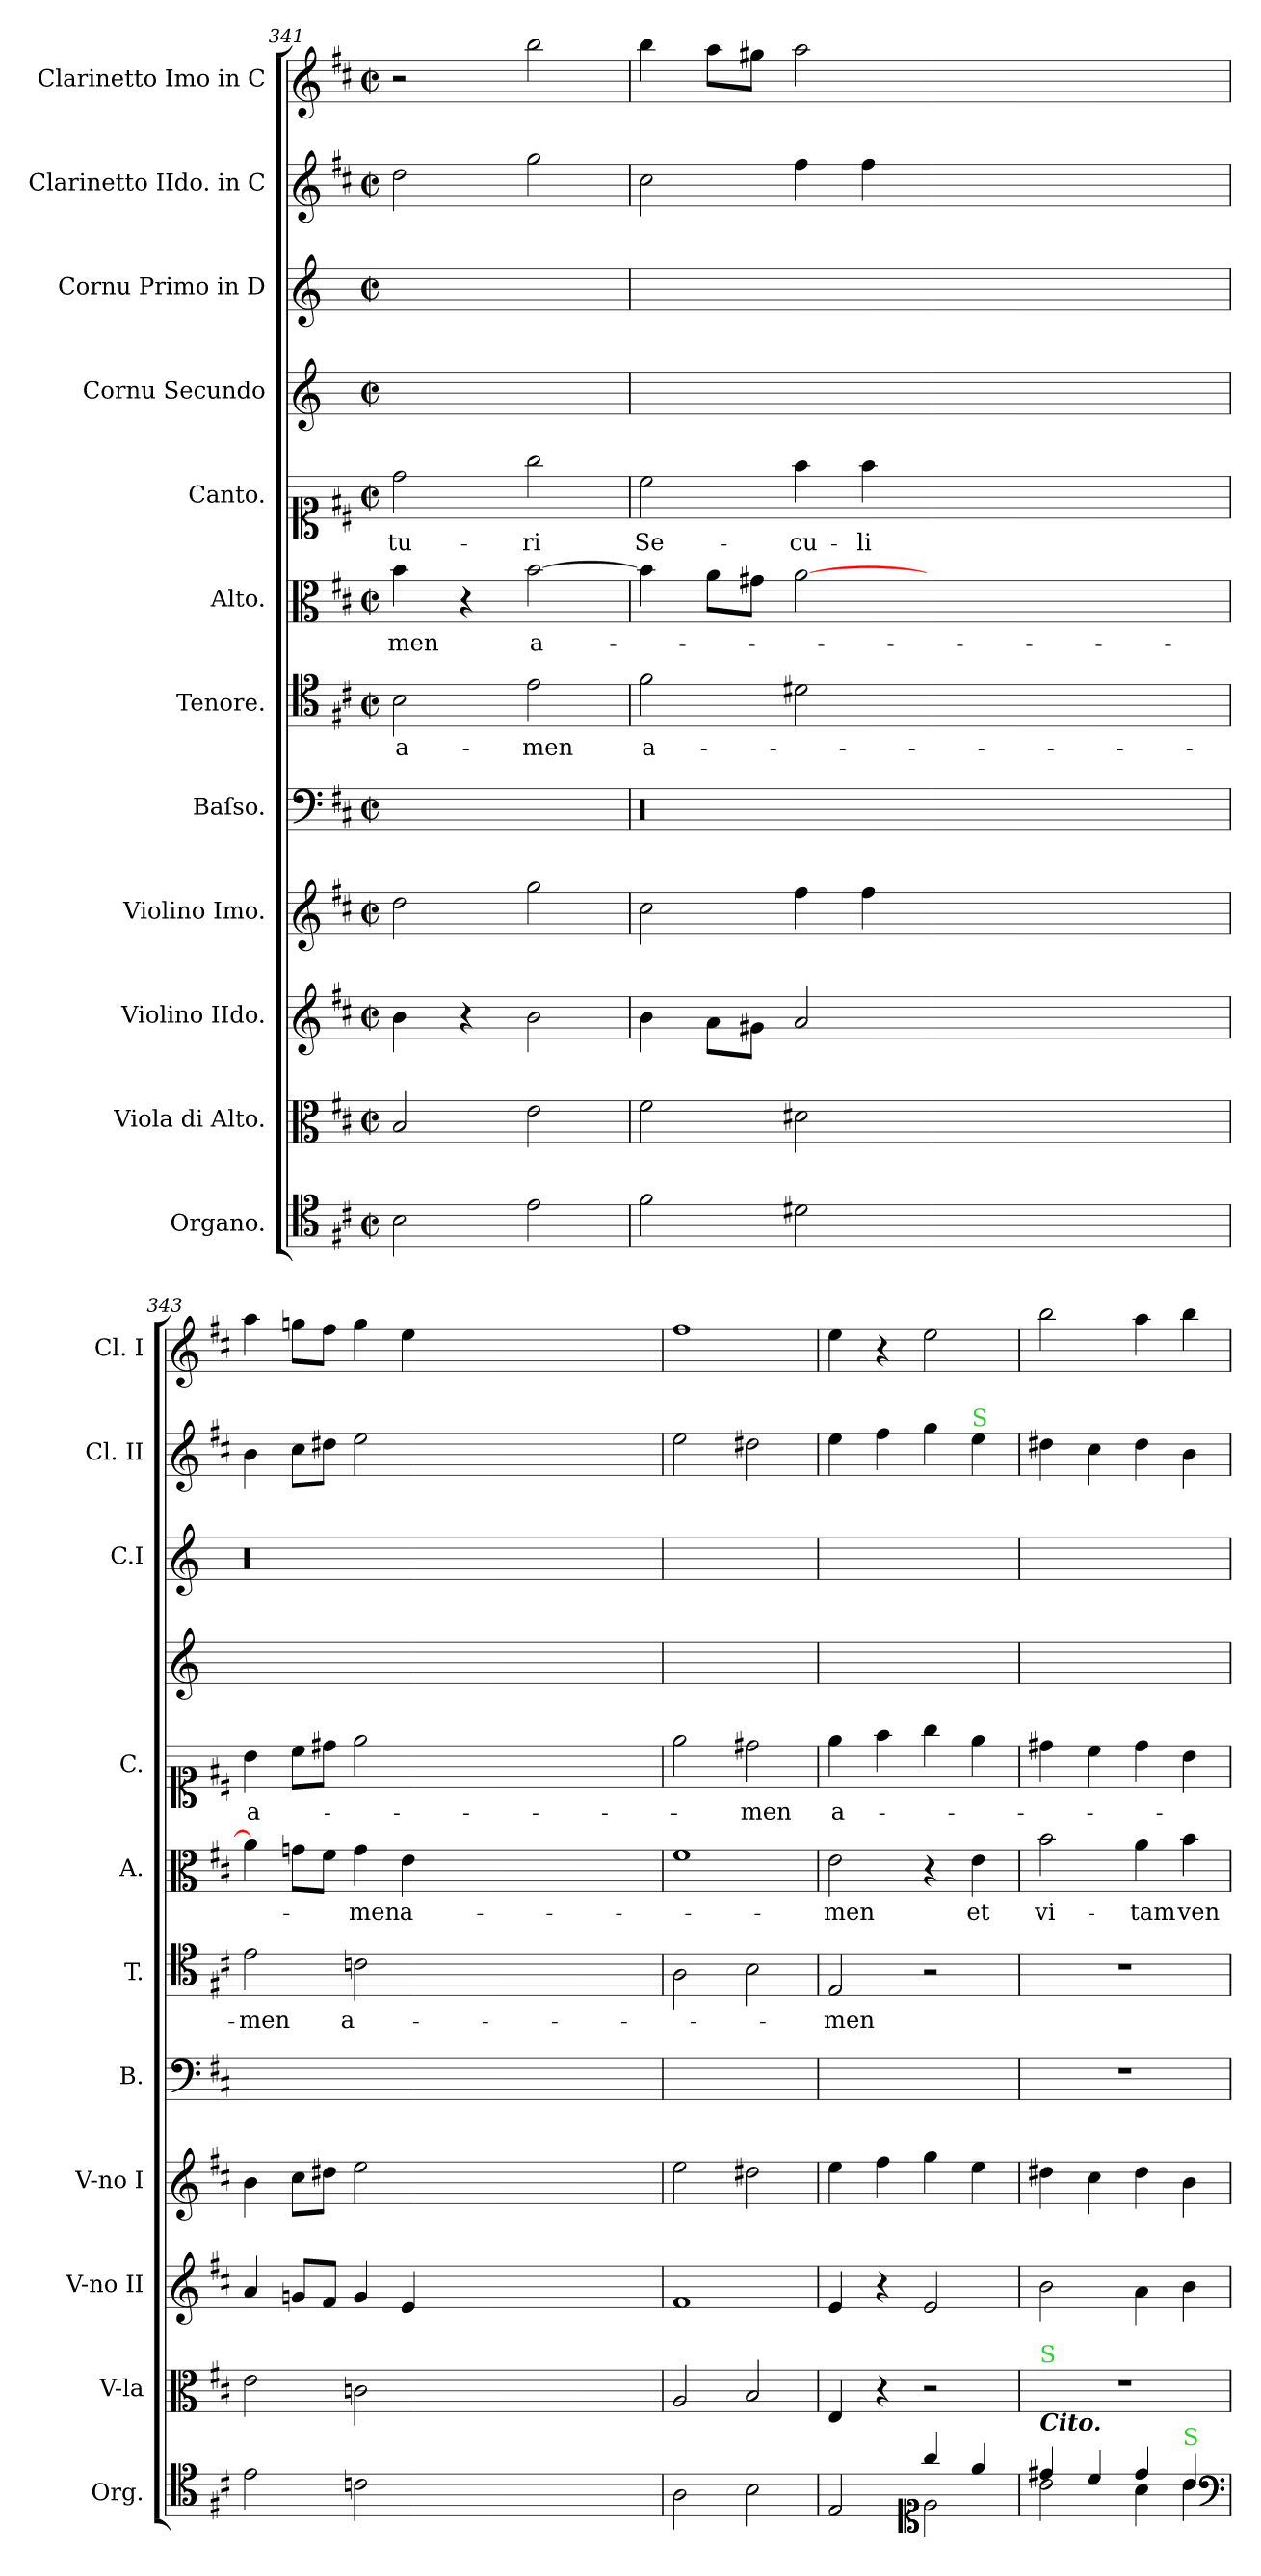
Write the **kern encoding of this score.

**kern	**kern	**kern	**kern	**kern	**kern	**text	**kern	**text	**kern	**text	**kern	**kern	**kern	**kern
*part12	*part11	*part10	*part9	*part8	*part7	*part7	*part6	*part6	*part5	*part5	*part4	*part3	*part2	*part1
*staff12	*staff11	*staff10	*staff9	*staff8	*staff7	*staff7	*staff6	*staff6	*staff5	*staff5	*staff4	*staff3	*staff2	*staff1
*I"Organo.	*I"Viola di Alto.	*I"Violino IIdo.	*I"Violino Imo.	*I"Baſso.	*I"Tenore.	*	*I"Alto.	*	*I"Canto.	*	*I"Cornu Secundo	*I"Cornu Primo in D	*I"Clarinetto IIdo. in C	*I"Clarinetto Imo in C
*I'Org.	*I'V-la	*I'V-no II	*I'V-no I	*I'B.	*I'T.	*	*I'A.	*	*I'C.	*	*	*I'C.I	*I'Cl. II	*I'Cl. I
*clefC4	*clefC3	*clefG2	*clefG2	*clefF4	*clefC4	*	*clefC3	*	*clefC1	*	*clefG2	*clefG2	*clefG2	*clefG2
*	*	*	*	*	*	*	*	*	*	*	*ITrd6c10	*ITrd6c10	*	*
*k[f#c#]	*k[f#c#]	*k[f#c#]	*k[f#c#]	*k[f#c#]	*k[f#c#]	*	*k[f#c#]	*	*k[f#c#]	*	*k[f#c#]	*k[f#c#]	*k[f#c#]	*k[f#c#]
*M2/2	*M2/2	*M2/2	*M2/2	*M2/2	*M2/2	*	*M2/2	*	*M2/2	*	*M2/2	*M2/2	*M2/2	*M2/2
*met(c|)	*met(c|)	*met(c|)	*met(c|)	*met(c|)	*met(c|)	*	*met(c|)	*	*met(c|)	*	*met(c|)	*met(c|)	*met(c|)	*met(c|)
=341	=341	=341	=341	=341	=341	=341	=341	=341	=341	=341	=341	=341	=341	=341
2B\	2B/	4b\	2dd\	1ryy	2B\	a-	4b\	-men	2dd\	-tu-	1ryy	1ryy	2dd\	2r
.	.	4r	.	.	.	.	4r	.	.	.	.	.	.	.
2e\	2e\	2b\	2gg\	.	2e\	-men	[2b\	a-	2gg\	-ri	.	.	2gg\	2bb\
=342	=342	=342	=342	=342	=342	=342	=342	=342	=342	=342	=342	=342	=342	=342
2f#\	2f#\	4b\	2cc#\	00r	2f#\	a-	4b\]	.	2cc#\	Se-	1ryy	00ryy	2cc#\	4bb\
.	.	8a\L	.	.	.	.	8a\L	.	.	.	.	.	.	8aa\L
.	.	8g#X\J	.	.	.	.	8g#X\J	.	.	.	.	.	.	8gg#X\J
2d#X\	2d#X\	2a/	4ff#\	.	2d#X\	.	[2a\	.	4ff#\	-cu-	.	.	4ff#\	2aa\
.	.	.	4ff#\	.	.	.	.	.	4ff#\	-li	.	.	4ff#\	.
0.ryy	0.ryy	0.ryy	0.ryy	.	0.ryy	.	0.ryy	.	0.ryy	.	0.ryy	.	0.ryy	0.ryy
=343	=343	=343	=343	=343	=343	=343	=343	=343	=343	=343	=343	=343	=343	=343
2e\	2e\	4a/	4b\	00ryy	2e\	-men	4a\]	.	4b\	a-	1ryy	00r	4b\	4aa\
.	.	8gn/L	8cc#\L	.	.	.	8gn\L	.	8cc#\L	.	.	.	8cc#\L	8ggn\L
.	.	8f#/J	8dd#X\J	.	.	.	8f#\J	.	8dd#X\J	.	.	.	8dd#X\J	8ff#\J
2cn\	2cn\	4g/	2ee\	.	2cn\	a-	4g\	-men	2ee\	.	.	.	2ee\	4gg\
.	.	4e/	.	.	.	.	4e\	a-	.	.	.	.	.	4ee\
0.ryy	0.ryy	0.ryy	0.ryy	.	0.ryy	.	0.ryy	.	0.ryy	.	0.ryy	.	0.ryy	0.ryy
=344	=344	=344	=344	=344	=344	=344	=344	=344	=344	=344	=344	=344	=344	=344
2A\	2A/	1f#	2ee\	1ryy	2A\	.	1f#	.	2ee\	.	1ryy	1ryy	2ee\	1ff#
2B\	2B/	.	2dd#X\	.	2B\	.	.	.	2dd#X\	-men	.	.	2dd#X\	.
=345	=345	=345	=345	=345	=345	=345	=345	=345	=345	=345	=345	=345	=345	=345
*^	*	*	*	*	*	*	*	*	*	*	*	*	*	*
2E/	2ryy	4E/	4e/	4ee\	1ryy	2E/	-men	2e\	-men	4ee\	a-	1ryy	1ryy	4ee\	4ee\
.	.	4r	4r	4ff#\	.	.	.	.	.	4ff#\	.	.	.	4ff#\	4r
*clefC1	*	*	*	*	*	*	*	*	*	*	*	*	*	*	*
4gg/	2e\	2r	2e/	4gg\	.	2r	.	4r	.	4gg\	.	.	.	4gg\	2ee\
!	!	!	!	!	!	!	!	!	!	!	!	!	!	!LO:TX:a:color=limegreen:t=S	!
4ee/	.	.	.	4ee\	.	.	.	4e\	et	4ee\	.	.	.	4ee\	.
=346	=346	=346	=346	=346	=346	=346	=346	=346	=346	=346	=346	=346	=346	=346	=346
!	!	!LO:TX:b:Bi:t=Cito.	!	!	!	!	!	!	!	!	!	!	!	!	!
!	!	!LO:TX:a:color=limegreen:t=S	!	!	!	!	!	!	!	!	!	!	!	!	!
4dd#X/	2b\	1r	2b\	4dd#X\	1r	1r	.	2b\	vi-	4dd#X\	.	1ryy	1ryy	4dd#X\	2bb\
4cc#/	.	.	.	4cc#\	.	.	.	.	.	4cc#\	.	.	.	4cc#\	.
4dd#/	4a\	.	4a\	4dd#\	.	.	.	4a\	-tam	4dd#\	.	.	.	4dd#\	4aa\
!LO:TX:a:color=limegreen:t=S	!	!	!	!	!	!	!	!	!	!	!	!	!	!	!
4b/	4b\	.	4b\	4b\	.	.	.	4b\	ven-	4b\	.	.	.	4b\	4bb\
*v	*v	*	*	*	*	*	*	*	*	*	*	*	*	*	*
*clefF4	*	*	*	*	*	*	*	*	*	*	*	*	*	*
=	=	=	=	=	=	=	=	=	=	=	=	=	=	=
*-	*-	*-	*-	*-	*-	*-	*-	*-	*-	*-	*-	*-	*-	*-
